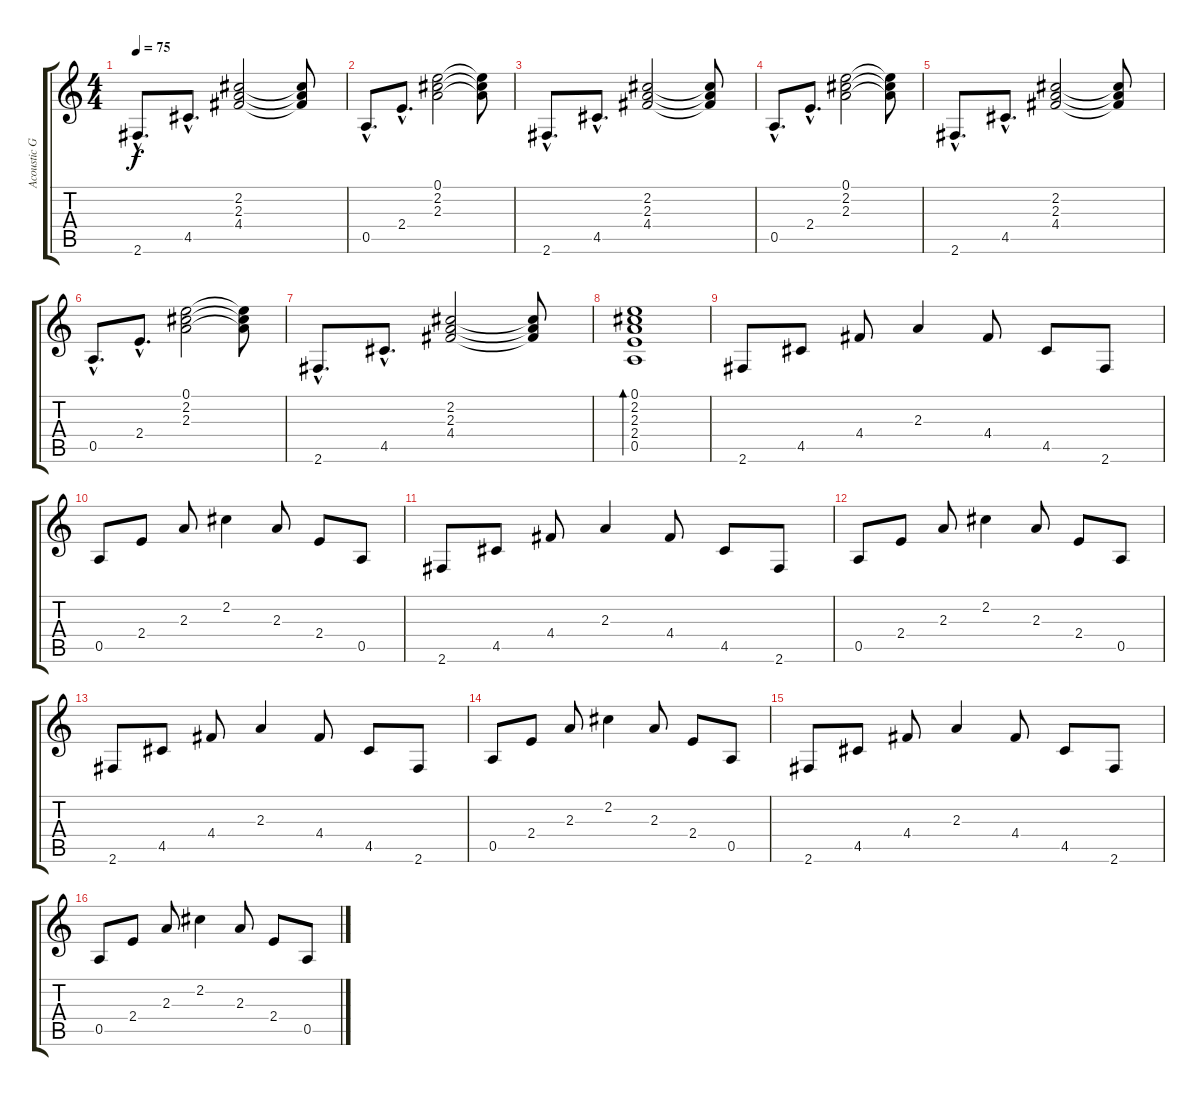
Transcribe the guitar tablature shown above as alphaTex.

\track ("Acoustic Guitar" "Acoustic G") {instrument acousticguitarsteel}
\staff {score tabs}
\tuning (E4 B3 G3 D3 A2 E2) {hide}
\ts (4 4)
\tempo 75
\clef g2
\ks c
2.6{hac}.8{d dy f} 4.5{hac}.8{d} (2.2 2.3 4.4).2 (2.2{t} 2.3{t} 4.4{t}).8 |
0.5{hac}.8{d} 2.4{hac}.8{d} (0.1 2.2 2.3).2 (0.1{t} 2.2{t} 2.3{t}).8 |
2.6{hac}.8{d} 4.5{hac}.8{d} (2.2 2.3 4.4).2 (2.2{t} 2.3{t} 4.4{t}).8 |
0.5{hac}.8{d} 2.4{hac}.8{d} (0.1 2.2 2.3).2 (0.1{t} 2.2{t} 2.3{t}).8 |
2.6{hac}.8{d} 4.5{hac}.8{d} (2.2 2.3 4.4).2 (2.2{t} 2.3{t} 4.4{t}).8 |
0.5{hac}.8{d} 2.4{hac}.8{d} (0.1 2.2 2.3).2 (0.1{t} 2.2{t} 2.3{t}).8 |
2.6{hac}.8{d} 4.5{hac}.8{d} (2.2 2.3 4.4).2 (2.2{t} 2.3{t} 4.4{t}).8 |
(0.1 2.2 2.3 2.4 0.5).1{bd 480} |
2.6.8 4.5.8 4.4.8 2.3.4 4.4.8 4.5.8 2.6.8 |
0.5.8 2.4.8 2.3.8 2.2.4 2.3.8 2.4.8 0.5.8 |
2.6.8 4.5.8 4.4.8 2.3.4 4.4.8 4.5.8 2.6.8 |
0.5.8 2.4.8 2.3.8 2.2.4 2.3.8 2.4.8 0.5.8 |
2.6.8 4.5.8 4.4.8 2.3.4 4.4.8 4.5.8 2.6.8 |
0.5.8 2.4.8 2.3.8 2.2.4 2.3.8 2.4.8 0.5.8 |
2.6.8 4.5.8 4.4.8 2.3.4 4.4.8 4.5.8 2.6.8 |
0.5.8 2.4.8 2.3.8 2.2.4 2.3.8 2.4.8 0.5.8
